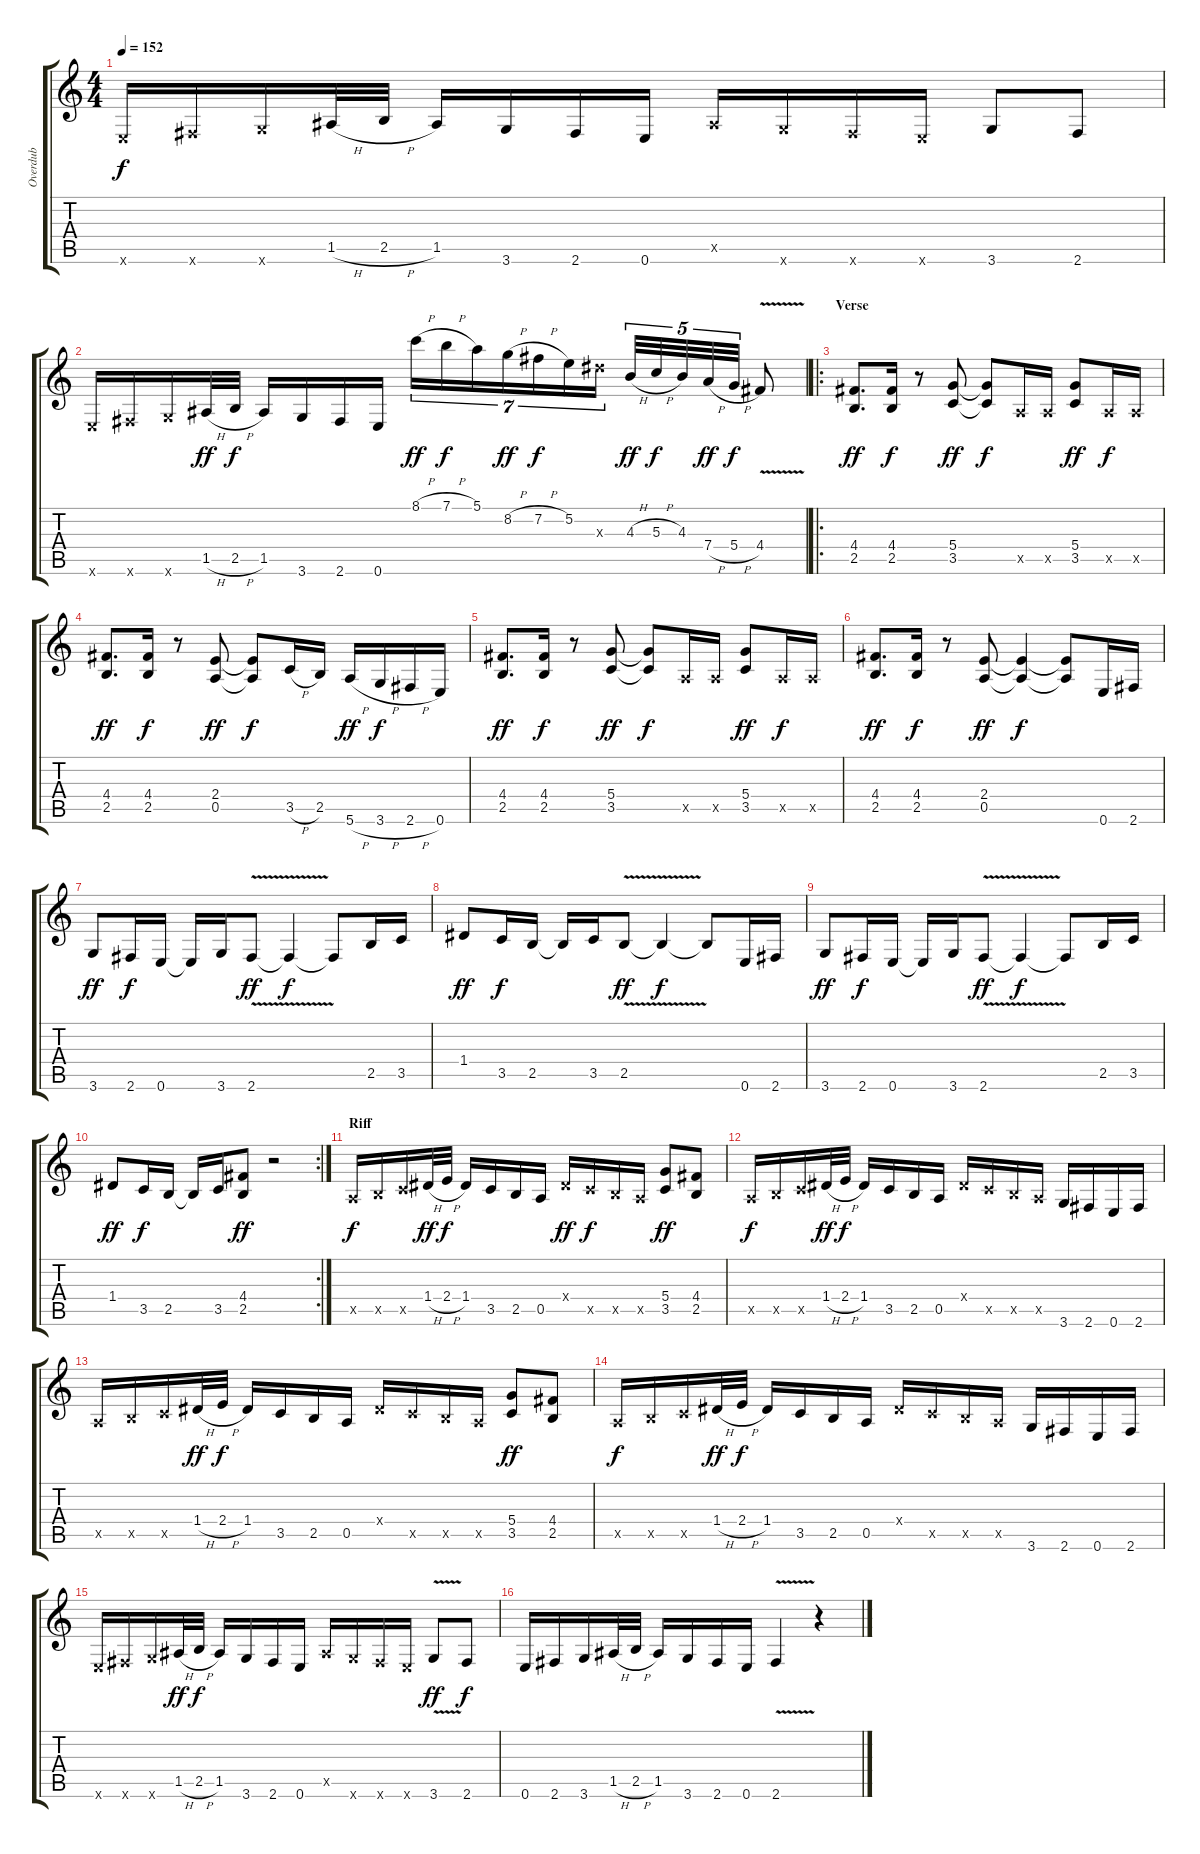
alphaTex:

\track ("Overdub" "Overdub") {instrument fretlessbass}
\staff {score tabs}
\tuning (E4 B3 G3 D3 A2 E2) {hide}
\ts (4 4)
\tempo 152
\clef g2
\ks c
0.6{x}.16{dy f} 2.6{x}.16 3.6{x}.16 1.5{h}.32 2.5{h}.32 1.5.16 3.6.16 2.6.16 0.6.16 1.5{x}.16 3.6{x}.16 2.6{x}.16 0.6{x}.16 3.6.8 2.6.8 |
0.6{x}.16 2.6{x}.16 3.6{x}.16 1.5{h}.32{dy ff} 2.5{h}.32{dy f} 1.5.16 3.6.16 2.6.16 0.6.16 8.1{h}.16{tu (7 4) dy ff} 7.1{h}.16{tu (7 4) dy f} 5.1.16{tu (7 4)} 8.2{h}.16{tu (7 4) dy ff} 7.2{h}.16{tu (7 4) dy f} 5.2.16{tu (7 4)} 8.3{x}.16{tu (7 4)} 4.3{h}.32{tu (5 4) dy ff} 5.3{h}.32{tu (5 4) dy f} 4.3.32{tu (5 4)} 7.4{h}.32{tu (5 4) dy ff} 5.4{h}.32{tu (5 4) dy f} 4.4{v}.8 |
\ro
\section ("" "Verse")
(4.4 2.5).8{d dy ff} (4.4 2.5).16{dy f} r.8 (5.4 3.5).8{dy ff} (5.4{t} 3.5{t}).8{dy f} 0.5{x}.16 0.5{x}.16 (5.4 3.5).8{dy ff} 0.5{x}.16{dy f} 0.5{x}.16 |
(4.4 2.5).8{d dy ff} (4.4 2.5).16{dy f} r.8 (2.4 0.5).8{dy ff} (2.4{t} 0.5{t}).8{dy f} 3.5{h}.16 2.5.16 5.6{h}.16{dy ff} 3.6{h}.16{dy f} 2.6{h}.16 0.6.16 |
(4.4 2.5).8{d dy ff} (4.4 2.5).16{dy f} r.8 (5.4 3.5).8{dy ff} (5.4{t} 3.5{t}).8{dy f} 0.5{x}.16 0.5{x}.16 (5.4 3.5).8{dy ff} 0.5{x}.16{dy f} 0.5{x}.16 |
(4.4 2.5).8{d dy ff} (4.4 2.5).16{dy f} r.8 (2.4 0.5).8{dy ff} (2.4{t} 0.5{t}).4{dy f} (2.4{t} 0.5{t}).8 0.6.16 2.6.16 |
3.6.8{dy ff} 2.6.16{dy f} 0.6.16 0.6{t}.16 3.6.16 2.6{v}.8{dy ff} 2.6{t}.4{dy f} 2.6{t}.8 2.5.16 3.5.16 |
1.4.8{dy ff} 3.5.16{dy f} 2.5.16 2.5{t}.16 3.5.16 2.5{v}.8{dy ff} 2.5{t}.4{dy f} 2.5{t}.8 0.6.16 2.6.16 |
3.6.8{dy ff} 2.6.16{dy f} 0.6.16 0.6{t}.16 3.6.16 2.6{v}.8{dy ff} 2.6{t}.4{dy f} 2.6{t}.8 2.5.16 3.5.16 |
\rc 2
1.4.8{dy ff} 3.5.16{dy f} 2.5.16 2.5{t}.16 3.5.16 (4.4 2.5).8{dy ff} r.2 |
\section ("" "Riff")
0.5{x}.16{dy f} 2.5{x}.16 3.5{x}.16 1.4{h}.32{dy ff} 2.4{h}.32{dy f} 1.4.16 3.5.16 2.5.16 0.5.16 1.4{x}.16{dy ff} 3.5{x}.16{dy f} 2.5{x}.16 0.5{x}.16 (5.4 3.5).8{dy ff} (4.4 2.5).8 |
0.5{x}.16{dy f} 2.5{x}.16 3.5{x}.16 1.4{h}.32{dy ff} 2.4{h}.32{dy f} 1.4.16 3.5.16 2.5.16 0.5.16 1.4{x}.16 3.5{x}.16 2.5{x}.16 0.5{x}.16 3.6.16 2.6.16 0.6.16 2.6.16 |
0.5{x}.16 2.5{x}.16 3.5{x}.16 1.4{h}.32{dy ff} 2.4{h}.32{dy f} 1.4.16 3.5.16 2.5.16 0.5.16 1.4{x}.16 3.5{x}.16 2.5{x}.16 0.5{x}.16 (5.4 3.5).8{dy ff} (4.4 2.5).8 |
0.5{x}.16{dy f} 2.5{x}.16 3.5{x}.16 1.4{h}.32{dy ff} 2.4{h}.32{dy f} 1.4.16 3.5.16 2.5.16 0.5.16 1.4{x}.16 3.5{x}.16 2.5{x}.16 0.5{x}.16 3.6.16 2.6.16 0.6.16 2.6.16 |
0.6{x}.16 2.6{x}.16 3.6{x}.16 1.5{h}.32{dy ff} 2.5{h}.32{dy f} 1.5.16 3.6.16 2.6.16 0.6.16 1.5{x}.16 3.6{x}.16 2.6{x}.16 0.6{x}.16 3.6{v}.8{dy ff} 2.6.8{dy f} |
0.6.16 2.6.16 3.6.16 1.5{h}.32 2.5{h}.32 1.5.16 3.6.16 2.6.16 0.6.16 2.6{v}.4 r.4
